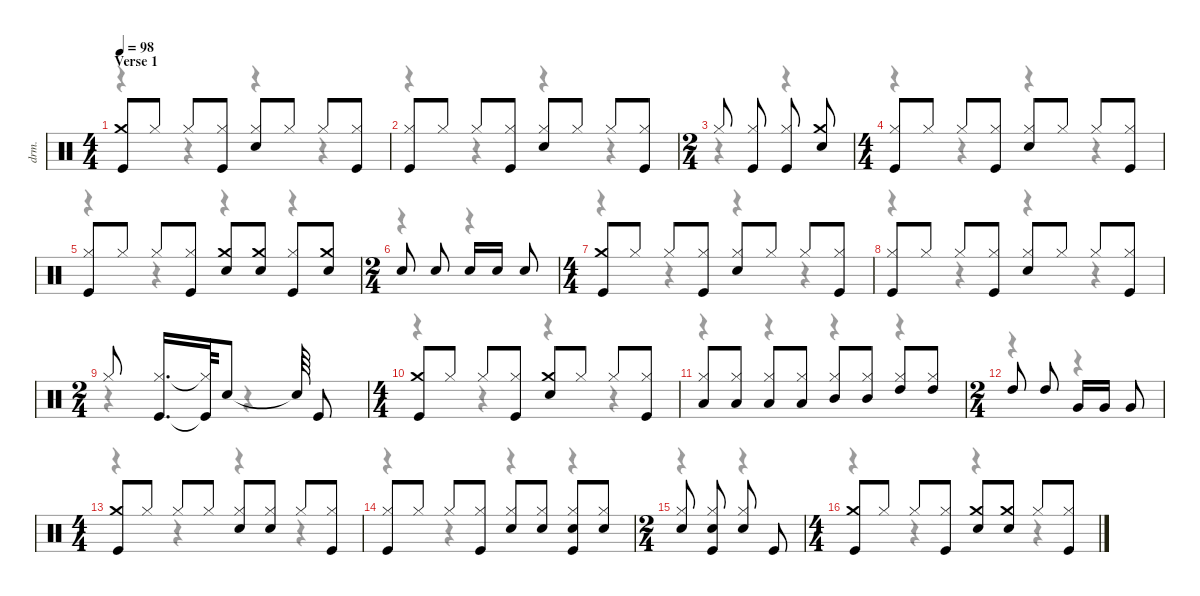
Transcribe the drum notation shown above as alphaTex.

\defaultSystemsLayout 4
\hideDynamics
\bracketExtendMode nobrackets
\otherSystemsTrackNameOrientation horizontal
\track ("Lars Ulrich" "drm.") {instrument percussion}
\staff {score}
\articulation defaults
\voice
\ts (4 4)
\beaming (8 2 2 2 2)
\section ("" "Verse 1")
\tempo 98
\clef neutral
\ks c
("Kick (hit)" "Crash medium (hit)").8{dy f beam Up} "Hi-Hat (closed)".8{beam Up} "Hi-Hat (closed)".8{beam Up} ("Kick (hit)" "Hi-Hat (closed)").8{beam Up} ("Snare (hit) 2" "Hi-Hat (closed)").8{beam Up} "Hi-Hat (closed)".8{beam Up} "Hi-Hat (closed)".8{beam Up} ("Kick (hit)" "Hi-Hat (closed)").8{beam Up} |
("Kick (hit)" "Hi-Hat (closed)").8{beam Up} "Hi-Hat (closed)".8{beam Up} "Hi-Hat (closed)".8{beam Up} ("Kick (hit)" "Hi-Hat (closed)").8{beam Up} ("Hi-Hat (closed)" "Snare (hit) 2").8{beam Up} "Hi-Hat (closed)".8{beam Up} "Hi-Hat (closed)".8{beam Up} ("Kick (hit)" "Hi-Hat (closed)").8{beam Up} |
\ts (2 4)
\beaming (8 1 1 1 1)
"Hi-Hat (closed)".8{beam Up} ("Hi-Hat (closed)" "Kick (hit)").8{beam Up} ("Hi-Hat (closed)" "Kick (hit)").8{beam Up} ("Crash medium (hit)" "Snare (hit) 2").8{beam Up} |
\ts (4 4)
\beaming (8 2 2 2 2)
("Kick (hit)" "Hi-Hat (closed)").8{beam Up} "Hi-Hat (closed)".8{beam Up} "Hi-Hat (closed)".8{beam Up} ("Kick (hit)" "Hi-Hat (closed)").8{beam Up} ("Hi-Hat (closed)" "Snare (hit) 2").8{beam Up} "Hi-Hat (closed)".8{beam Up} "Hi-Hat (closed)".8{beam Up} ("Kick (hit)" "Hi-Hat (closed)").8{beam Up} |
("Hi-Hat (closed)" "Kick (hit)").8{beam Up} "Hi-Hat (closed)".8{beam Up} "Hi-Hat (closed)".8{beam Up} ("Hi-Hat (closed)" "Kick (hit)").8{beam Up} ("Crash medium (hit)" "Snare (hit) 2").8{beam Up} ("Crash medium (hit)" "Snare (hit) 2").8{beam Up} ("Hi-Hat (closed)" "Kick (hit)").8{beam Up} ("Crash medium (hit)" "Snare (hit) 2").8{beam Up} |
\ts (2 4)
\beaming (8 1 1 1 1)
"Snare (hit) 2".8{beam Up} "Snare (hit) 2".8{beam Up} "Snare (hit) 2".16{beam Up} "Snare (hit) 2".16{beam Up} "Snare (hit) 2".8{beam Up} |
\ts (4 4)
\beaming (8 2 2 2 2)
("Kick (hit)" "Crash medium (hit)").8{beam Up} "Hi-Hat (closed)".8{beam Up} "Hi-Hat (closed)".8{beam Up} ("Kick (hit)" "Hi-Hat (closed)").8{beam Up} ("Snare (hit) 2" "Hi-Hat (closed)").8{beam Up} "Hi-Hat (closed)".8{beam Up} "Hi-Hat (closed)".8{beam Up} ("Kick (hit)" "Hi-Hat (closed)").8{beam Up} |
("Kick (hit)" "Hi-Hat (closed)").8{beam Up} "Hi-Hat (closed)".8{beam Up} "Hi-Hat (closed)".8{beam Up} ("Kick (hit)" "Hi-Hat (closed)").8{beam Up} ("Hi-Hat (closed)" "Snare (hit) 2").8{beam Up} "Hi-Hat (closed)".8{beam Up} "Hi-Hat (closed)".8{beam Up} ("Kick (hit)" "Hi-Hat (closed)").8{beam Up} |
\ts (2 4)
\beaming (8 1 1 1 1)
"Hi-Hat (closed)".8{beam Up} ("Kick (hit)" "Hi-Hat (closed)").16{d beam Up} ("Kick (hit)"{t} "Hi-Hat (closed)"{t}).64{beam Up} "Snare (hit) 2".8{beam Up} "Snare (hit) 2"{t}.64{beam Up} "Kick (hit)".8{beam Up} |
\ts (4 4)
\beaming (8 2 2 2 2)
("Crash medium (hit)" "Kick (hit)").8{beam Up} "Hi-Hat (closed)".8{beam Up} "Hi-Hat (closed)".8{beam Up} ("Kick (hit)" "Hi-Hat (closed)").8{beam Up} ("Crash medium (hit)" "Snare (hit) 2").8{beam Up} "Hi-Hat (closed)".8{beam Up} "Hi-Hat (closed)".8{beam Up} ("Kick (hit)" "Hi-Hat (closed)").8{beam Up} |
("Low Tom (hit)" "Hi-Hat (closed)").8{beam Up} ("Low Tom (hit)" "Hi-Hat (closed)").8{beam Up} ("Low Tom (hit)" "Hi-Hat (closed)").8{beam Up} ("Low Tom (hit)" "Hi-Hat (closed)").8{beam Up} ("Mid Tom (hit)" "Hi-Hat (closed)").8{beam Up} ("Mid Tom (hit)" "Hi-Hat (closed)").8{beam Up} ("High Tom (hit)" "Hi-Hat (closed)").8{beam Up} ("High Tom (hit)" "Hi-Hat (closed)").8{beam Up} |
\ts (2 4)
\beaming (8 1 1 1 1)
"High Tom (hit)".8{beam Up} "High Tom (hit)".8{beam Up} "Very Low Tom (hit)".16{beam Up} "Very Low Tom (hit)".16{beam Up} "Very Low Tom (hit)".8{beam Up} |
\ts (4 4)
\beaming (8 2 2 2 2)
("Crash medium (hit)" "Kick (hit)").8{beam Up} "Hi-Hat (closed)".8{beam Up} "Hi-Hat (closed)".8{beam Up} "Hi-Hat (closed)".8{beam Up} ("Hi-Hat (closed)" "Snare (hit) 2").8{beam Up} ("Snare (hit) 2" "Hi-Hat (closed)").8{beam Up} "Hi-Hat (closed)".8{beam Up} ("Kick (hit)" "Hi-Hat (closed)").8{beam Up} |
("Hi-Hat (closed)" "Kick (hit)").8{beam Up} "Hi-Hat (closed)".8{beam Up} "Hi-Hat (closed)".8{beam Up} ("Hi-Hat (closed)" "Kick (hit)").8{beam Up} ("Snare (hit) 2" "Hi-Hat (closed)").8{beam Up} ("Snare (hit) 2" "Hi-Hat (closed)").8{beam Up} ("Snare (hit) 2" "Hi-Hat (closed)" "Kick (hit)").8{beam Up} ("Snare (hit) 2" "Hi-Hat (closed)").8{beam Up} |
\ts (2 4)
\beaming (8 1 1 1 1)
("Snare (hit) 2" "Hi-Hat (closed)").8{beam Up} ("Kick (hit)" "Snare (hit) 2" "Hi-Hat (closed)").8{beam Up} ("Hi-Hat (closed)" "Snare (hit) 2").8{beam Up} "Kick (hit)".8{beam Up} |
\ts (4 4)
\beaming (8 2 2 2 2)
("Crash medium (hit)" "Kick (hit)").8{beam Up} "Hi-Hat (closed)".8{beam Up} "Hi-Hat (closed)".8{beam Up} ("Kick (hit)" "Hi-Hat (closed)").8{beam Up} ("Crash medium (hit)" "Snare (hit) 2").8{beam Up} ("Crash medium (hit)" "Snare (hit) 2").8{beam Up} "Hi-Hat (closed)".8{beam Up} ("Kick (hit)" "Hi-Hat (closed)").8{beam Up}
\voice
\clef neutral
\ottava regular
\simile none
\ks c
r.4{dy mf beam Down} r.4{beam Down} r.4{beam Down} r.4{beam Down} |
r.4{beam Down} r.4{beam Down} r.4{beam Down} r.4{beam Down} |
r.4{beam Down} r.4{beam Down} |
r.4{beam Down} r.4{beam Down} r.4{beam Down} r.4{beam Down} |
r.4{beam Down} r.4{beam Down} r.4{beam Down} r.4{beam Down} |
r.4{beam Down} r.4{beam Down} |
r.4{beam Down} r.4{beam Down} r.4{beam Down} r.4{beam Down} |
r.4{beam Down} r.4{beam Down} r.4{beam Down} r.4{beam Down} |
r.4{beam Down} r.4{beam Down} |
r.4{beam Down} r.4{beam Down} r.4{beam Down} r.4{beam Down} |
r.4{beam Down} r.4{beam Down} r.4{beam Down} r.4{beam Down} |
r.4{beam Down} r.4{beam Down} |
r.4{beam Down} r.4{beam Down} r.4{beam Down} r.4{beam Down} |
r.4{beam Down} r.4{beam Down} r.4{beam Down} r.4{beam Down} |
r.4{beam Down} r.4{beam Down} |
r.4{beam Down} r.4{beam Down} r.4{beam Down} r.4{beam Down}
